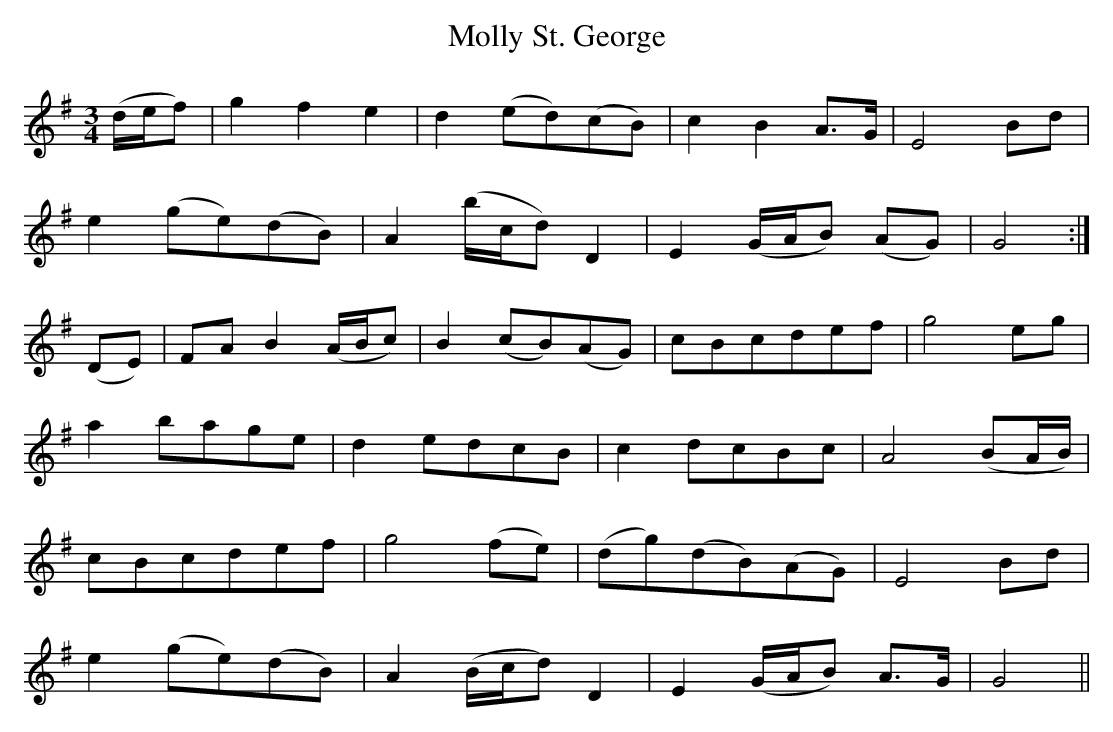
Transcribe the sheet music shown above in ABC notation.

X:1
T:Molly St. George
M:3/4
L:1/8
K:G
(d/e/f)|g2f2e2|d2 (ed)(cB)|c2B2 A>G|E4 Bd|
e2 (ge)(dB)|A2 (b/c/d) D2|E2 (G/A/B) (AG)|G4:|
(DE)|FA B2 (A/B/c)|B2 (cB)(AG)|cBcdef|g4 eg|
a2 bage|d2 edcB|c2 dcBc|A4 (BA/B/)|
cBcdef|g4 (fe)|(dg)(dB)(AG)|E4 Bd|
e2 (ge)(dB)|A2 (B/c/d) D2|E2 (G/A/B) A>G|G4||
